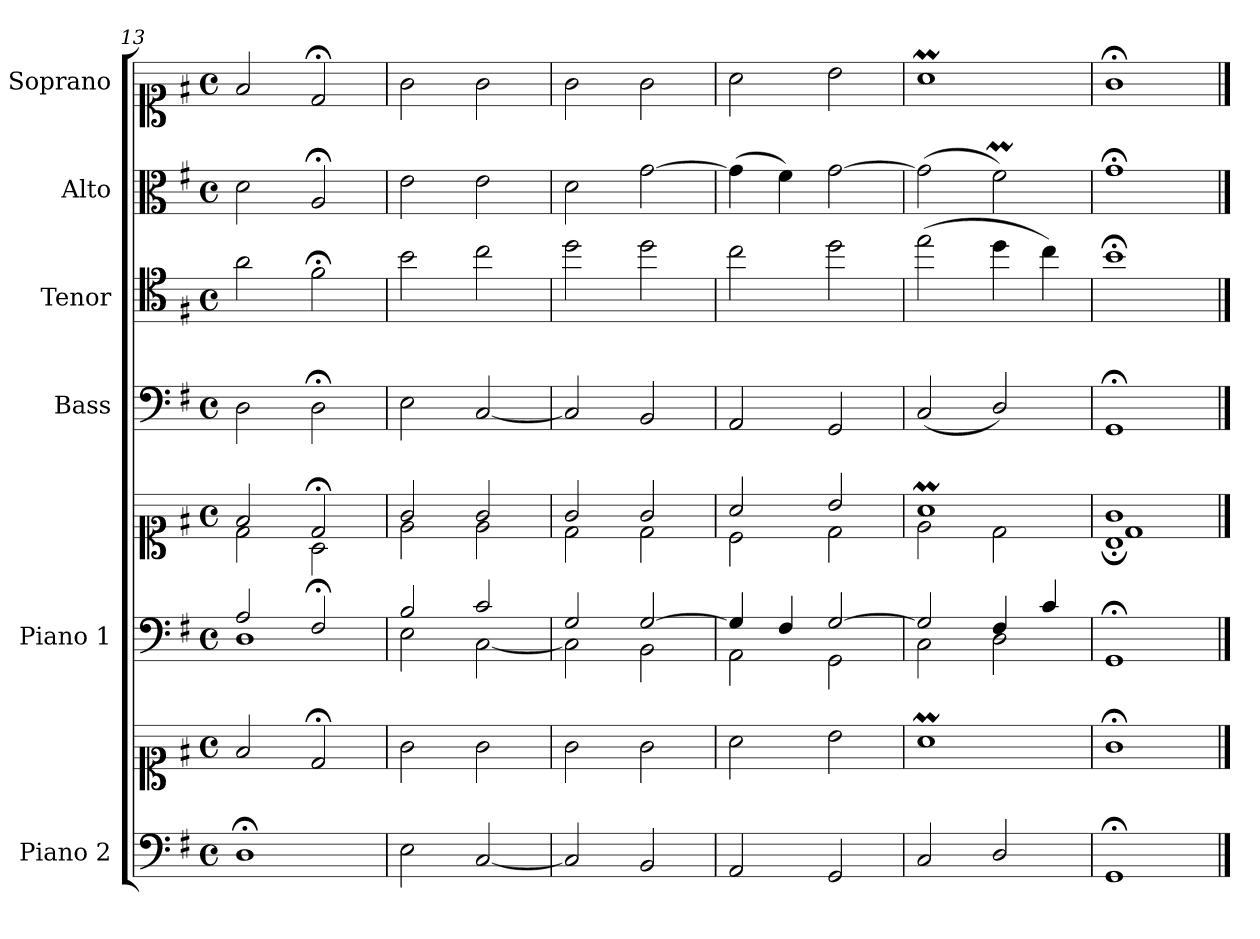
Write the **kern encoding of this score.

**kern	**kern	**kern	**kern	**kern	**kern	**kern	**kern
*part6	*part6	*part5	*part5	*part4	*part3	*part2	*part1
*staff8	*staff7	*staff6	*staff5	*staff4	*staff3	*staff2	*staff1
*I"Piano 2	*	*I"Piano 1	*	*I"Bass	*I"Tenor	*I"Alto	*I"Soprano
*I'Pno 2	*	*I'Pno 1	*	*I'B.	*I'T.	*I'A.	*I'S.
*clefF4	*clefC1	*clefF4	*clefC1	*clefF4	*clefC4	*clefC3	*clefC1
*	*	*	*	*	*ITrd7c12	*	*
*k[f#]	*k[f#]	*k[f#]	*k[f#]	*k[f#]	*k[f#]	*k[f#]	*k[f#]
*G:	*G:	*G:	*G:	*G:	*G:	*G:	*G:
*M4/4	*M4/4	*M4/4	*M4/4	*M4/4	*M4/4	*M4/4	*M4/4
*met(c)	*met(c)	*met(c)	*met(c)	*met(c)	*met(c)	*met(c)	*met(c)
=13	=13	=13	=13	=13	=13	=13	=13
*	*	*^	*^	*	*	*	*
1D;\	2f#/	2A/	1D\	2f#/	2d\	2D\	2A\	2d\	2f#/
.	2d;</	2F#;/	.	2d;</	2A\	2D;<\	2F#;<\	2A;</	2d;</
=14	=14	=14	=14	=14	=14	=14	=14	=14	=14
2E\	2g\	2B/	2E\	2g/	2e\	2E\	2B\	2e\	2g\
[<2C/	2g\	2c/	[<2C\	2g/	2e\	[<2C/	2c\	2e\	2g\
=15	=15	=15	=15	=15	=15	=15	=15	=15	=15
2C/]	2g\	2G/	2C\]	2g/	2d\	2C/]	2d\	2d\	2g\
2BB/	2g\	[>2G/	2BB\	2g/	2d\	2BB/	2d\	[>2g\	2g\
=16	=16	=16	=16	=16	=16	=16	=16	=16	=16
2AA/	2a\	4G/]	2AA\	2a/	2c\	2AA/	2c\	(4g\]	2a\
.	.	4F#/	.	.	.	.	.	4f#\)	.
2GG/	2b\	[>2G/	2GG\	2b/	2d\	2GG/	2d\	[>2g\	2b\
=17	=17	=17	=17	=17	=17	=17	=17	=17	=17
2C/	1aM\	2G/]	2C\	1aM/	2e\	(2C/	(2e\	(2g\]	1aM\
2D/	.	4F#/	2D\	.	2d\	2D/)	4d\	2f#m\)	.
.	.	4c/	.	.	.	.	4c\)	.	.
*	*	*v	*v	*	*	*	*	*	*
=18	=18	=18	=18	=18	=18	=18	=18	=18
*	*	*	*	*^	*	*	*	*
1GG;/	1g;<\	1GG;/	1g/	1B;\	1d\	1GG;</	1B;<\	1g;<\	1g;<\
*	*	*	*v	*v	*v	*	*	*	*
==	==	==	==	==	==	==	==
*-	*-	*-	*-	*-	*-	*-	*-
